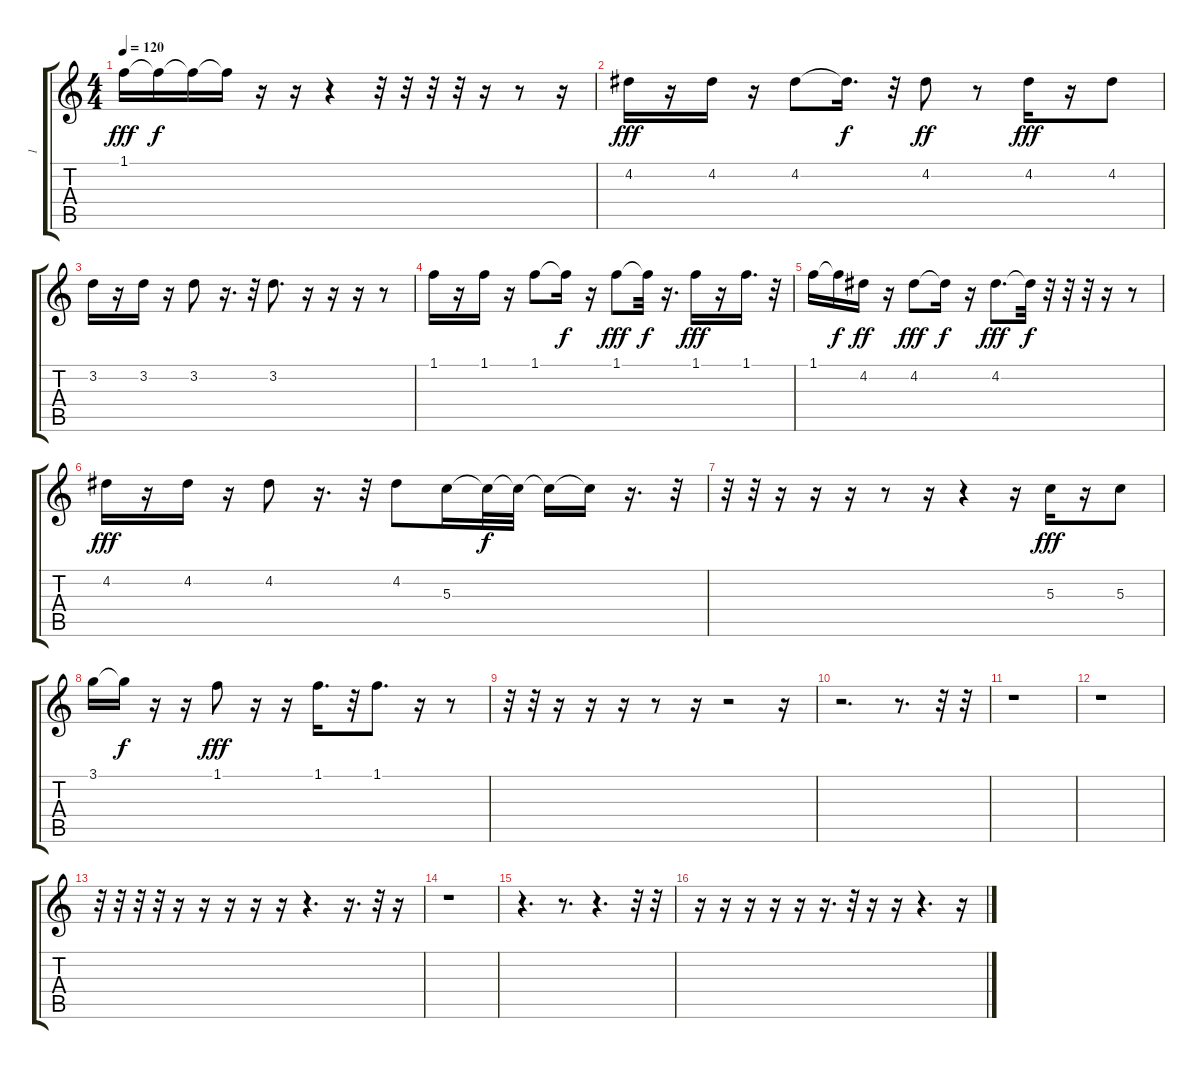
\track ("1" "1") {instrument acousticguitarnylon}
\staff {score tabs}
\tuning (E4 B3 G3 D3 A2 E2) {hide}
\ts (4 4)
\tempo 120
\clef g2
\ks c
1.1.16{dy fff} 1.1{t}.16{dy f} 1.1{t}.16 1.1{t}.16 r.16 r.16 r.4 r.32 r.32 r.32 r.32 r.16 r.8 r.16 |
4.2.16{dy fff} r.16 4.2.16 r.16 4.2.8 4.2{t}.16{d dy f} r.32 4.2.8{dy ff} r.8 4.2.16{dy fff} r.16 4.2.8 |
3.2.16 r.16 3.2.16 r.16 3.2.8 r.16{d} r.32 3.2.8{d} r.16 r.16 r.16 r.8 |
1.1.16 r.16 1.1.16 r.16 1.1.8 1.1{t}.16{dy f} r.16 1.1.8{dy fff} 1.1{t}.32{dy f} r.16{d} 1.1.16{dy fff} r.16 1.1.16{d} r.32 |
1.1.16 1.1{t}.16{dy f} 4.2.16{dy ff} r.16 4.2.8{dy fff} 4.2{t}.16{dy f} r.16 4.2.8{d dy fff} 4.2{t}.32{dy f} r.32 r.32 r.32 r.16 r.8 |
4.2.16{dy fff} r.16 4.2.16 r.16 4.2.8 r.16{d} r.32 4.2.8 5.3.16 5.3{t}.32{dy f} 5.3{t}.32 5.3{t}.16 5.3{t}.16 r.16{d} r.32 |
r.32 r.32 r.16 r.16 r.16 r.8 r.16 r.4 r.16 5.3.16{dy fff} r.16 5.3.8 |
3.1.16 3.1{t}.16{dy f} r.16 r.16 1.1.8{dy fff} r.16 r.16 1.1.16{d} r.32 1.1.8{d} r.16 r.8 |
r.32 r.32 r.16 r.16 r.16 r.8 r.16 r.2 r.16 |
r.2{d} r.8{d} r.32 r.32 |
r.1 |
r.1 |
r.32 r.32 r.32 r.32 r.16 r.16 r.16 r.16 r.16 r.4{d} r.16{d} r.32 r.16 |
r.1 |
r.4{d} r.8{d} r.4{d} r.32 r.32 |
r.16 r.16 r.16 r.16 r.16 r.16{d} r.32 r.16 r.16 r.4{d} r.16
